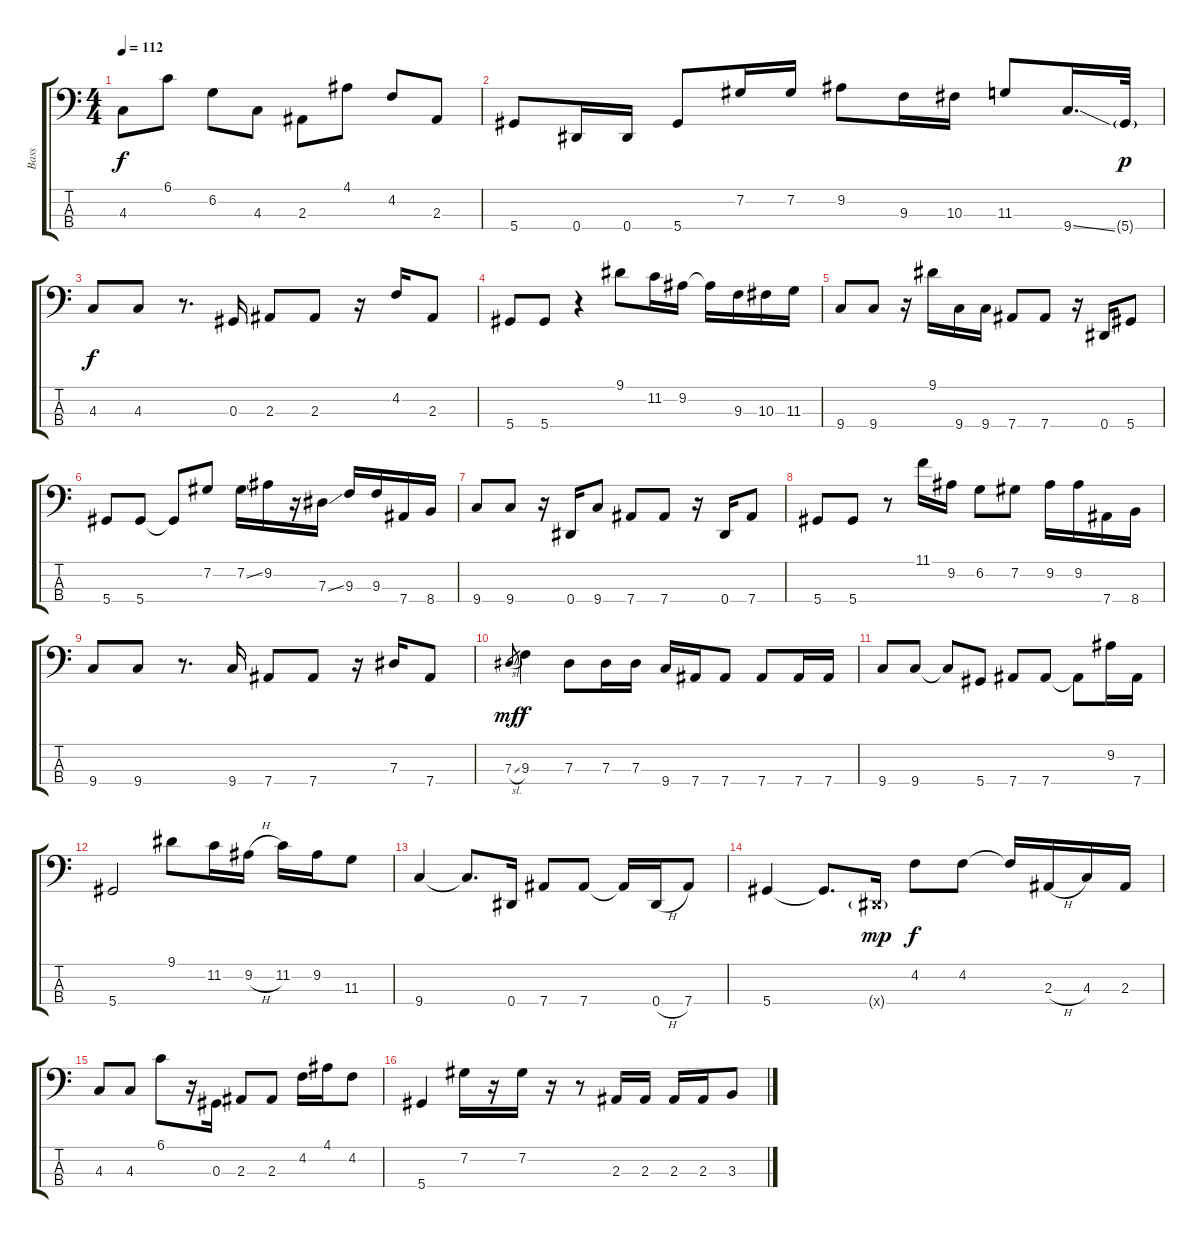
\track ("Bass" "Bass") {instrument electricbassfinger}
\staff {score tabs}
\tuning (Gb2 Db2 Ab1 Eb1) {hide}
\ts (4 4)
\tempo 112
\clef f4
\ks c
4.3.8{dy f} 6.1.8 6.2.8 4.3.8 2.3.8 4.1.8 4.2.8 2.3.8 |
5.4.8 0.4.16 0.4.16 5.4.8 7.2.16 7.2.16 9.2.8 9.3.16 10.3.16 11.3.8 9.4{ss}.16{d} 5.4{g}.32{dy p} |
4.3.8{dy f} 4.3.8 r.8{d} 0.3.16 2.3.8 2.3.8 r.16 4.2.16 2.3.8 |
5.4.8 5.4.8 r.4 9.1.8 11.2.16 9.2.16 9.2{t}.16 9.3.16 10.3.16 11.3.16 |
9.4.8 9.4.8 r.16 9.1.16 9.4.16 9.4.16 7.4.8 7.4.8 r.16 0.4.16 5.4.8 |
5.4.8 5.4.8 5.4{t}.8 7.2.8 7.2{ss}.16 9.2.16 r.16 7.3{ss}.16 9.3.16 9.3.16 7.4.16 8.4.16 |
9.4.8 9.4.8 r.16 0.4.16 9.4.8 7.4.8 7.4.8 r.16 0.4.16 7.4.8 |
5.4.8 5.4.8 r.8 11.1.16 9.2.16 6.2.8 7.2.8 9.2.16 9.2.16 7.4.16 8.4.16 |
9.4.8 9.4.8 r.8{d} 9.4.16 7.4.8 7.4.8 r.16 7.3.16 7.4.8 |
7.3{sl}.8{gr dy mf} 9.3.4{dy f} 7.3.8 7.3.16 7.3.16 9.4.16 7.4.16 7.4.8 7.4.8 7.4.16 7.4.16 |
9.4.8 9.4.8 9.4{t}.8 5.4.8 7.4.8 7.4.8 7.4{t}.8 9.2.16 7.4.16 |
5.4.2 9.1.8 11.2.16 9.2{h}.16 11.2.16 9.2.16 11.3.8 |
9.4.4 9.4{t}.8{d} 0.4.16 7.4.8 7.4.8 7.4{t}.16 0.4{h}.16 7.4.8 |
5.4.4 5.4{t}.8{d} 0.4{g x}.16{dy mp} 4.2.8{dy f} 4.2.8 4.2{t}.16 2.3{h}.16 4.3.16 2.3.16 |
4.3.8 4.3.8 6.1.8 r.16 0.3.16 2.3.8 2.3.8 4.2.16 4.1.16 4.2.8 |
5.4.4 7.2.16 r.16 7.2.16 r.16 r.8 2.3.16 2.3.16 2.3.16 2.3.16 3.3.8
